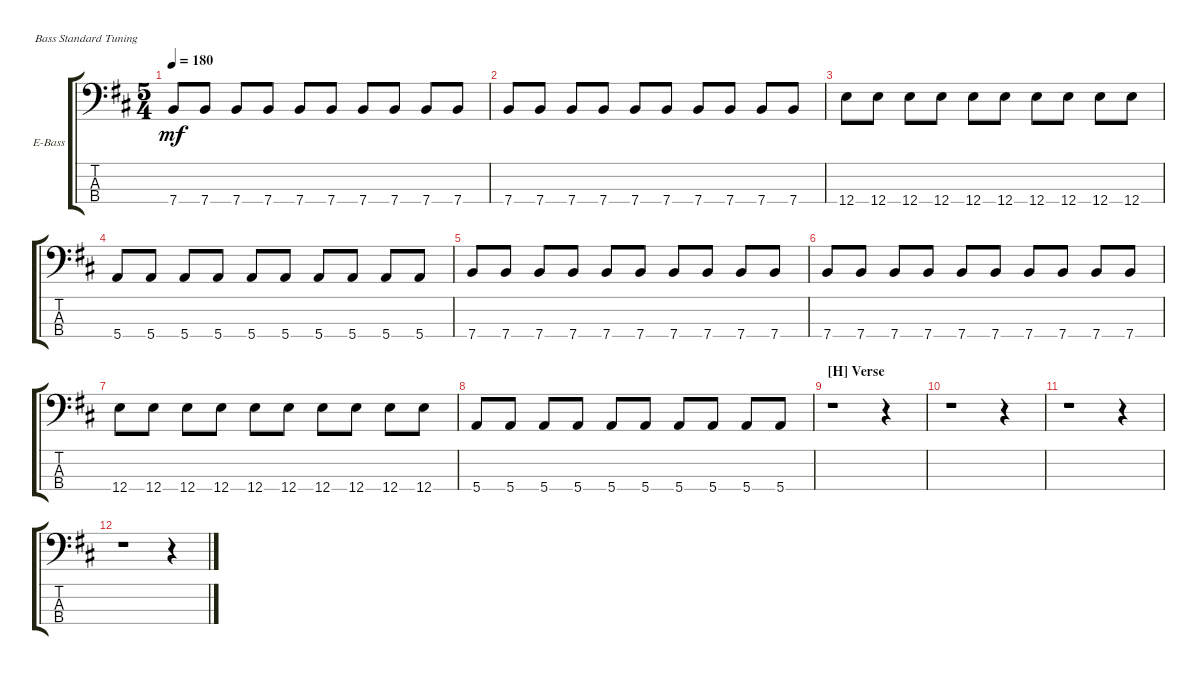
\defaultSystemsLayout 4
\bracketExtendMode groupsimilarinstruments
\firstSystemTrackNameOrientation horizontal
\otherSystemsTrackNameOrientation horizontal
\track ("Electric Bass" "E-Bass") {instrument electricbassfinger}
\staff {score tabs}
\tuning (G2 D2 A1 E1)
\ts (5 4)
\tempo 180
\clef f4
\ks bminor
7.4.8{dy mf} 7.4.8 7.4.8 7.4.8 7.4.8 7.4.8 7.4.8 7.4.8 7.4.8 7.4.8 |
7.4.8 7.4.8 7.4.8 7.4.8 7.4.8 7.4.8 7.4.8 7.4.8 7.4.8 7.4.8 |
12.4.8 12.4.8 12.4.8 12.4.8 12.4.8 12.4.8 12.4.8 12.4.8 12.4.8 12.4.8 |
5.4.8 5.4.8 5.4.8 5.4.8 5.4.8 5.4.8 5.4.8 5.4.8 5.4.8 5.4.8 |
7.4.8 7.4.8 7.4.8 7.4.8 7.4.8 7.4.8 7.4.8 7.4.8 7.4.8 7.4.8 |
7.4.8 7.4.8 7.4.8 7.4.8 7.4.8 7.4.8 7.4.8 7.4.8 7.4.8 7.4.8 |
12.4.8 12.4.8 12.4.8 12.4.8 12.4.8 12.4.8 12.4.8 12.4.8 12.4.8 12.4.8 |
5.4.8 5.4.8 5.4.8 5.4.8 5.4.8 5.4.8 5.4.8 5.4.8 5.4.8 5.4.8 |
\section ("H" "Verse")
r.1 r.4 |
r.1 r.4 |
r.1 r.4 |
r.1 r.4
